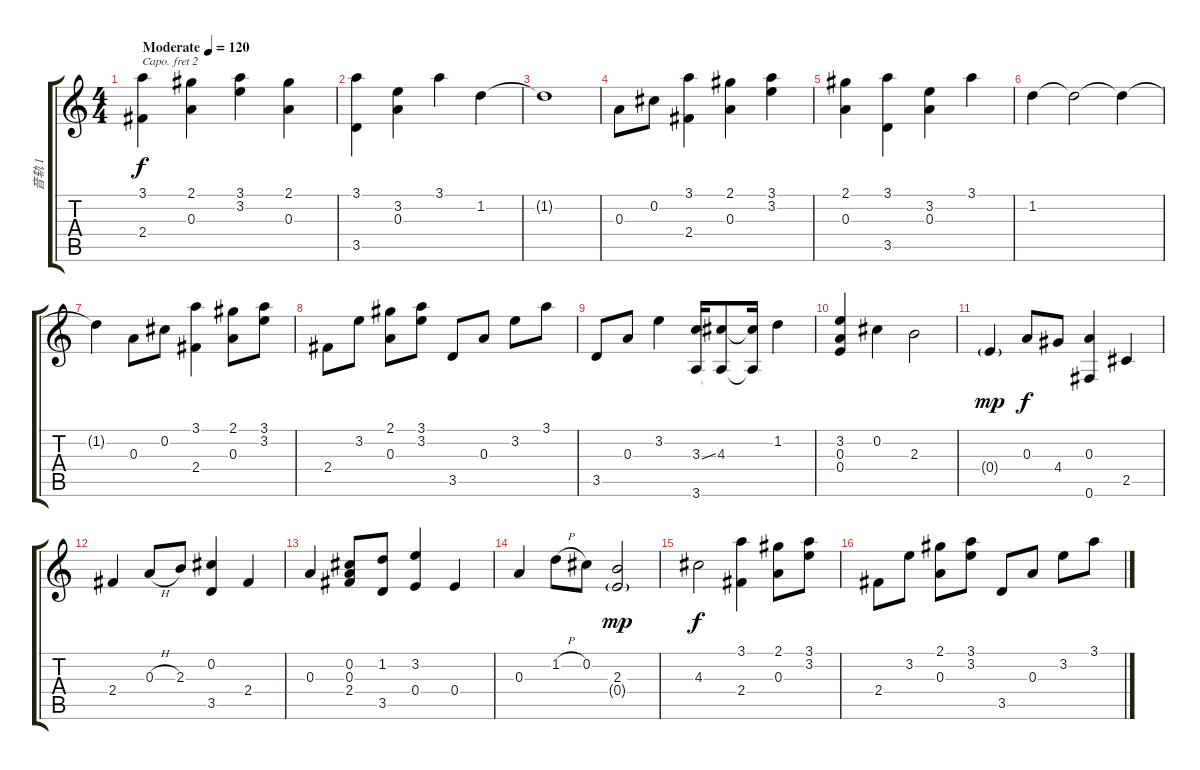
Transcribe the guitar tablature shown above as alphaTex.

\track ("音轨 1" "音轨 1") {instrument acousticguitarsteel}
\staff {score tabs}
\capo 2
\tuning (E4 B3 G3 D3 A2 E2) {hide}
\ts (4 4)
\tempo (120 "Moderate")
\clef g2
\ks c
(3.1 2.4).4{dy f instrument acousticguitarsteel} (2.1 0.3).4 (3.1 3.2).4 (2.1 0.3).4 |
(3.1 3.5).4 (3.2 0.3).4 3.1.4 1.2.4 |
1.2{t}.1 |
0.3.8 0.2.8 (3.1 2.4).4 (2.1 0.3).4 (3.1 3.2).4 |
(2.1 0.3).4 (3.1 3.5).4 (3.2 0.3).4 3.1.4 |
1.2.4 1.2{t}.2 1.2{t}.4 |
1.2{t}.4 0.3.8 0.2.8 (3.1 2.4).4 (2.1 0.3).8 (3.1 3.2).8 |
2.4.8 3.2.8 (2.1 0.3).8 (3.1 3.2).8 3.5.8 0.3.8 3.2.8 3.1.8 |
3.5.8 0.3.8 3.2.4 (3.3{ss} 3.6).16 (4.3 3.6{t}).8 (4.3{t} 3.6{t}).16 1.2.4 |
(3.2 0.3 0.4).4 0.2.4 2.3.2 |
0.4{g}.4{dy mp} 0.3.8{dy f} 4.4.8 (0.3 0.6).4 2.5.4 |
2.4.4 0.3{h}.8 2.3.8 (0.2 3.5).4 2.4.4 |
0.3.4 (0.2 0.3 2.4).8 (1.2 3.5).8 (3.2 0.4).4 0.4.4 |
0.3.4 1.2{h}.8 0.2.8 (2.3 0.4{g}).2{dy mp} |
4.3.2{dy f} (3.1 2.4).4 (2.1 0.3).8 (3.1 3.2).8 |
2.4.8 3.2.8 (2.1 0.3).8 (3.1 3.2).8 3.5.8 0.3.8 3.2.8 3.1.8
